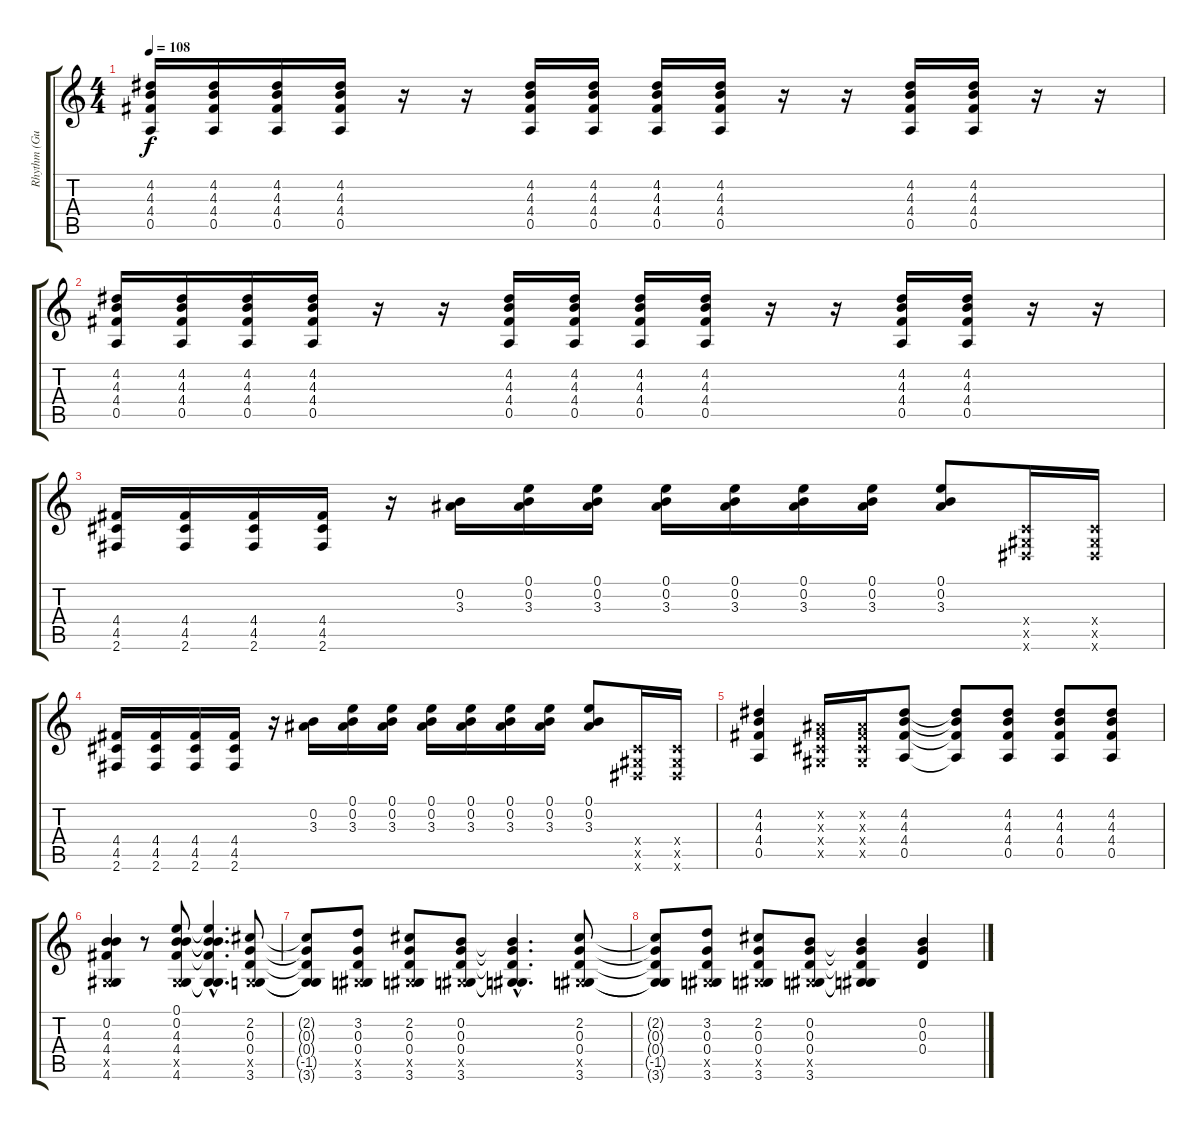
\track ("Rhythm (Guitar 1)" "Rhythm (Gu") {instrument overdrivenguitar}
\staff {score tabs}
\tuning (E4 B3 G3 D3 A2 E2) {hide}
\ts (4 4)
\tempo 108
\clef g2
\ks c
(4.2 4.3 4.4 0.5).16{dy f} (4.2 4.3 4.4 0.5).16 (4.2 4.3 4.4 0.5).16 (4.2 4.3 4.4 0.5).16 r.16 r.16 (4.2 4.3 4.4 0.5).16 (4.2 4.3 4.4 0.5).16 (4.2 4.3 4.4 0.5).16 (4.2 4.3 4.4 0.5).16 r.16 r.16 (4.2 4.3 4.4 0.5).16 (4.2 4.3 4.4 0.5).16 r.16 r.16 |
(4.2 4.3 4.4 0.5).16 (4.2 4.3 4.4 0.5).16 (4.2 4.3 4.4 0.5).16 (4.2 4.3 4.4 0.5).16 r.16 r.16 (4.2 4.3 4.4 0.5).16 (4.2 4.3 4.4 0.5).16 (4.2 4.3 4.4 0.5).16 (4.2 4.3 4.4 0.5).16 r.16 r.16 (4.2 4.3 4.4 0.5).16 (4.2 4.3 4.4 0.5).16 r.16 r.16 |
(4.4 4.5 2.6).16 (4.4 4.5 2.6).16 (4.4 4.5 2.6).16 (4.4 4.5 2.6).16 r.16 (0.2 3.3).16 (0.1 0.2 3.3).16 (0.1 0.2 3.3).16 (0.1 0.2 3.3).16 (0.1 0.2 3.3).16 (0.1 0.2 3.3).16 (0.1 0.2 3.3).16 (0.1 0.2 3.3).8 (-1.4{x} -1.5{x} -1.6{x}).16 (-1.4{x} -1.5{x} -1.6{x}).16 |
(4.4 4.5 2.6).16 (4.4 4.5 2.6).16 (4.4 4.5 2.6).16 (4.4 4.5 2.6).16 r.16 (0.2 3.3).16 (0.1 0.2 3.3).16 (0.1 0.2 3.3).16 (0.1 0.2 3.3).16 (0.1 0.2 3.3).16 (0.1 0.2 3.3).16 (0.1 0.2 3.3).16 (0.1 0.2 3.3).8 (-1.4{x} -1.5{x} -1.6{x}).16 (-1.4{x} -1.5{x} -1.6{x}).16 |
(4.2 4.3 4.4 0.5).4 (-1.2{x} -1.3{x} -1.4{x} -1.5{x}).16 (-1.2{x} -1.3{x} -1.4{x} -1.5{x}).16 (4.2 4.3 4.4 0.5).8 (4.2{t} 4.3{t} 4.4{t} 0.5{t}).8 (4.2 4.3 4.4 0.5).8 (4.2 4.3 4.4 0.5).8 (4.2 4.3 4.4 0.5).8 |
(0.2 4.3 4.4 -1.5{x} 4.6).4 r.8 (0.1 0.2 4.3 4.4 -1.5{x} 4.6).8 (0.1{hac t} 0.2{hac t} 4.3{hac t} 4.4{hac t} -1.5{hac t} 4.6{hac t}).4{d} (2.2 0.3 0.4 -1.5{x} 3.6).8 |
(2.2{t} 0.3{t} 0.4{t} -1.5{t} 3.6{t}).8 (3.2 0.3 0.4 -1.5{x} 3.6).8 (2.2 0.3 0.4 -1.5{x} 3.6).8 (0.2 0.3 0.4 -1.5{x} 3.6).8 (0.2{hac t} 0.3{hac t} 0.4{hac t} -1.5{hac t} 3.6{hac t}).4{d} (2.2 0.3 0.4 -1.5{x} 3.6).8 |
(2.2{t} 0.3{t} 0.4{t} -1.5{t} 3.6{t}).8 (3.2 0.3 0.4 -1.5{x} 3.6).8 (2.2 0.3 0.4 -1.5{x} 3.6).8 (0.2 0.3 0.4 -1.5{x} 3.6).8 (0.2{t} 0.3{t} 0.4{t} -1.5{t} 3.6{t}).4 (0.2 0.3 0.4).4
